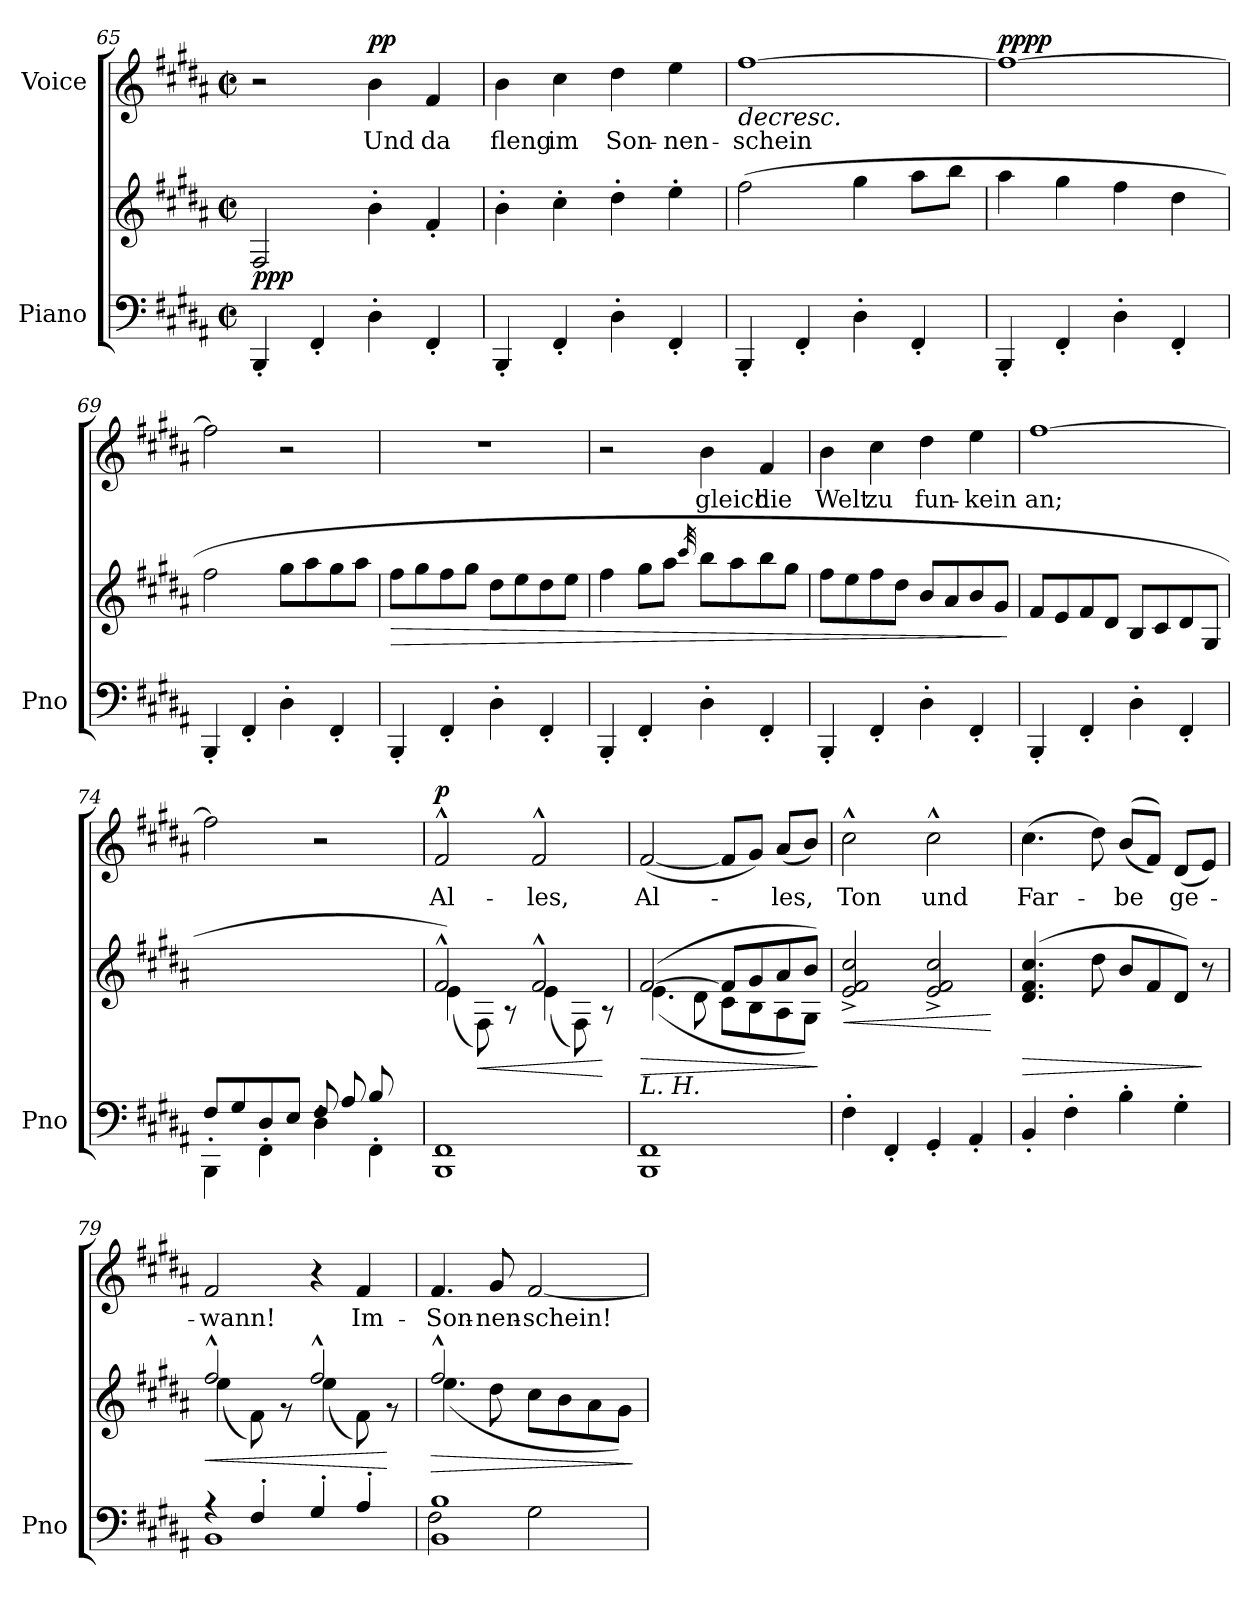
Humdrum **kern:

**kern	**kern	**dynam	**kern	**text	**dynam
*part2	*part2	*part2	*part1	*part1	*part1
*staff3	*staff2	*staff2/3	*staff1	*staff1	*staff1
*I"Piano	*	*	*I"Voice	*	*
*I'Pno	*	*	*	*	*
*clefF4	*clefG2	*	*clefG2	*	*
*k[f#c#g#d#a#]	*k[f#c#g#d#a#]	*	*k[f#c#g#d#a#]	*	*
*M2/2	*M2/2	*	*M2/2	*	*
*met(c|)	*met(c|)	*	*met(c|)	*	*
=65	=65	=65	=65	=65	=65
!	!	!LO:DY:b	!	!	!
4BBB'/	2F#/	ppp	2r	.	.
4FF#'/	.	.	.	.	.
!	!	!	!	!LO:LY:b	!LO:DY:a
4D#'\	4b'\	.	4b\	Und	pp
!	!	!	!	!LO:LY:b	!
4FF#'/	4f#'/	.	4f#/	da	.
=66	=66	=66	=66	=66	=66
!	!	!	!	!LO:LY:b	!
4BBB'/	4b'\	.	4b\	fleng	.
!	!	!	!	!LO:LY:b	!
4FF#'/	4cc#'\	.	4cc#\	im	.
!	!	!	!	!LO:LY:b	!
4D#'\	4dd#'\	.	4dd#\	Son-	.
!	!	!	!	!LO:LY:b	!
4FF#'/	4ee'\	.	4ee\	-nen-	.
!!LO:LB:g=z
=67	=67	=67	=67	=67	=67
!	!	!	!	!LO:LY:b	!LO:HP:b
4BBB'/	(>2ff#\	.	[1ff#	-schein	>
4FF#'/	.	.	.	.	.
4D#'\	4gg#\	.	.	.	.
4FF#'/	8aa#\L	.	.	.	.
.	8bb\J	.	.	.	.
=68	=68	=68	=68	=68	=68
!	!	!	!	!	!LO:DY:a
4BBB'/	4aa#\	.	1ff#_	.	pppp
4FF#'/	4gg#\	.	.	.	.
4D#'\	4ff#\	.	.	.	.
4FF#'/	4dd#\	.	.	.	.
.	.	.	.	.	]
=69	=69	=69	=69	=69	=69
4BBB'/	2ff#\	.	2ff#\]	.	.
4FF#'/	.	.	.	.	.
4D#'\	8gg#\L	.	2r	.	.
.	8aa#\	.	.	.	.
4FF#'/	8gg#\	.	.	.	.
.	8aa#\J	.	.	.	.
=70	=70	=70	=70	=70	=70
!	!	!LO:HP:b	!	!	!
4BBB'/	8ff#\L	>	1r	.	.
.	8gg#\	.	.	.	.
4FF#'/	8ff#\	.	.	.	.
.	8gg#\J	.	.	.	.
4D#'\	8dd#\L	.	.	.	.
.	8ee\	.	.	.	.
4FF#'/	8dd#\	.	.	.	.
.	8ee\J	.	.	.	.
=71	=71	=71	=71	=71	=71
4BBB'/	4ff#\	.	2r	.	.
4FF#'/	8gg#\L	.	.	.	.
.	8aa#\J	.	.	.	.
.	32qccc#/	.	.	.	.
!	!	!	!	!LO:LY:b	!
4D#'\	8bb\L	.	4b\	gleich	.
.	8aa#\	.	.	.	.
!	!	!	!	!LO:LY:b	!
4FF#'/	8bb\	.	4f#/	die	.
.	8gg#\J	.	.	.	.
!!LO:LB:g=z
=72	=72	=72	=72	=72	=72
!	!	!	!	!LO:LY:b	!
4BBB'/	8ff#\L	.	4b\	Welt	.
.	8ee\	.	.	.	.
!	!	!	!	!LO:LY:b	!
4FF#'/	8ff#\	.	4cc#\	zu	.
.	8dd#\J	.	.	.	.
!	!	!	!	!LO:LY:b	!
4D#'\	8b/L	.	4dd#\	fun-	.
.	8a#/	.	.	.	.
!	!	!	!	!LO:LY:b	!
4FF#'/	8b/	.	4ee\	-kein	.
.	8g#/J	.	.	.	.
.	.	]	.	.	.
=73	=73	=73	=73	=73	=73
!	!	!	!	!LO:LY:b	!
4BBB'/	8f#/L	.	[1ff#	an;	.
.	8e/	.	.	.	.
4FF#'/	8f#/	.	.	.	.
.	8d#/J	.	.	.	.
4D#'\	8B/L	.	.	.	.
.	8c#/	.	.	.	.
4FF#'/	8d#/	.	.	.	.
.	8G#/J	.	.	.	.
=74	=74	=74	=74	=74	=74
*^	*	*	*	*	*
*	*^	*	*	*	*	*
8F#/L	1ryy	4BBB'\	2..ryy	.	2ff#\]	.	.
8G#/	.	.	.	.	.	.	.
8D#/	.	4FF#'\	.	.	.	.	.
8E/J	.	.	.	.	.	.	.
8F#/L	.	4D#'\	.	.	2r	.	.
8A#/	.	.	.	.	.	.	.
8B/	.	4FF#'\	.	.	.	.	.
8ryy	.	.	8d#\J	.	.	.	.
*v	*v	*v	*	*	*	*	*
=75	=75	=75	=75	=75	=75
*	*^	*	*	*	*
!	!	!	!	!	!LO:LY:b	!LO:DY:a
1BBB 1FF#	2f#^^/)	(>4e\	.	2f#^^/	Al-	p
!	!	!	!LO:HP:b	!	!	!
.	.	8F#\)	<	.	.	.
.	.	8r	.	.	.	.
!	!	!	!	!	!LO:LY:b	!
.	2f#^^/	(>4e\	.	2f#^^/	-les,	.
.	.	8F#\)	.	.	.	.
.	.	8r	[	.	.	.
=76	=76	=76	=76	=76	=76	=76
!	!LO:TX:b:i:t=L. H.	!	!	!	!	!
!	!	!	!LO:HP:b	!	!LO:LY:b	!
1BBB 1FF#	(>[2f#/	(<4.e\	>	(<[2f#/	Al-	.
.	.	8d#\	.	.	.	.
.	8f#/L]	8c#\L	.	8f#/L]	.	.
.	8g#/	8B\	.	8g#/J)	.	.
!	!	!	!	!	!LO:LY:b	!
.	8a#/	8A#\	.	(<8a#/L	-les,	.
.	8b/J)	8G#\J)	.	8b/J)	.	.
*	*v	*v	*	*	*	*
.	.	]	.	.	.
!!LO:LB:g=z
=77	=77	=77	=77	=77	=77
!	!	!LO:HP:b	!	!LO:LY:b	!
4F#'\	2e/^ 2f#/^ 2cc#/^	<	2cc#^^\	Ton	.
4FF#'/	.	.	.	.	.
!	!	!	!	!LO:LY:b	!
4GG#'/	2e/^ 2f#/^ 2cc#/^	.	2cc#^^\	und	.
4AA#'/	.	.	.	.	.
.	.	[	.	.	.
=78	=78	=78	=78	=78	=78
!	!	!LO:HP:b	!	!LO:LY:b	!
4BB'/	(>4.d#/ 4.f#/ 4.cc#/	>	(>4.cc#\	Far-	.
4F#'\	.	.	.	.	.
.	8dd#\	.	8dd#\)	.	.
!	!	!	!	!LO:LY:b	!
4B'\	8b/L	.	(<(<8b/L	-be	.
.	8f#/	.	8f#/J))	.	.
!	!	!	!	!LO:LY:b	!
4G#'\	8d#/J)	.	(<8d#/L	ge-	.
.	8r	]	8e/J)	.	.
=79	=79	=79	=79	=79	=79
*^	*	*	*	*	*
!	!	!	!LO:HP:b	!	!LO:LY:b	!
*	*	*^	*	*	*	*
4r	1BB	2ff#^^/	(>4ee\	<	2f#/	-wann!	.
4F#'/	.	.	8f#\)	.	.	.	.
.	.	.	8r	.	.	.	.
4G#'/	.	2ff#^^/	(>4ee\	.	4r	.	.
!	!	!	!	!	!	!LO:LY:b	!
4A#'/	.	.	8f#\)	.	4f#/	Im-	.
.	.	.	8r	[	.	.	.
=80	=80	=80	=80	=80	=80	=80	=80
!	!	!	!	!LO:HP:b	!	!LO:LY:b	!
1BB 1B	2F#\	2ff#^^/	(<4.ee\	>	4.f#/	Son-	.
!	!	!	!	!	!	!LO:LY:b	!
.	.	.	8dd#\	.	8g#/	-nen-	.
!	!	!	!	!	!	!LO:LY:b	!
.	2G#\	2ryy	8cc#\L	.	[2f#/	-schein!	.
.	.	.	8b\	.	.	.	.
.	.	.	8a#\	.	.	.	.
.	.	.	8g#\J)	.	.	.	.
*v	*v	*	*	*	*	*	*
*	*v	*v	*	*	*	*
.	.	]	.	.	.
=	=	=	=	=	=
*-	*-	*-	*-	*-	*-
